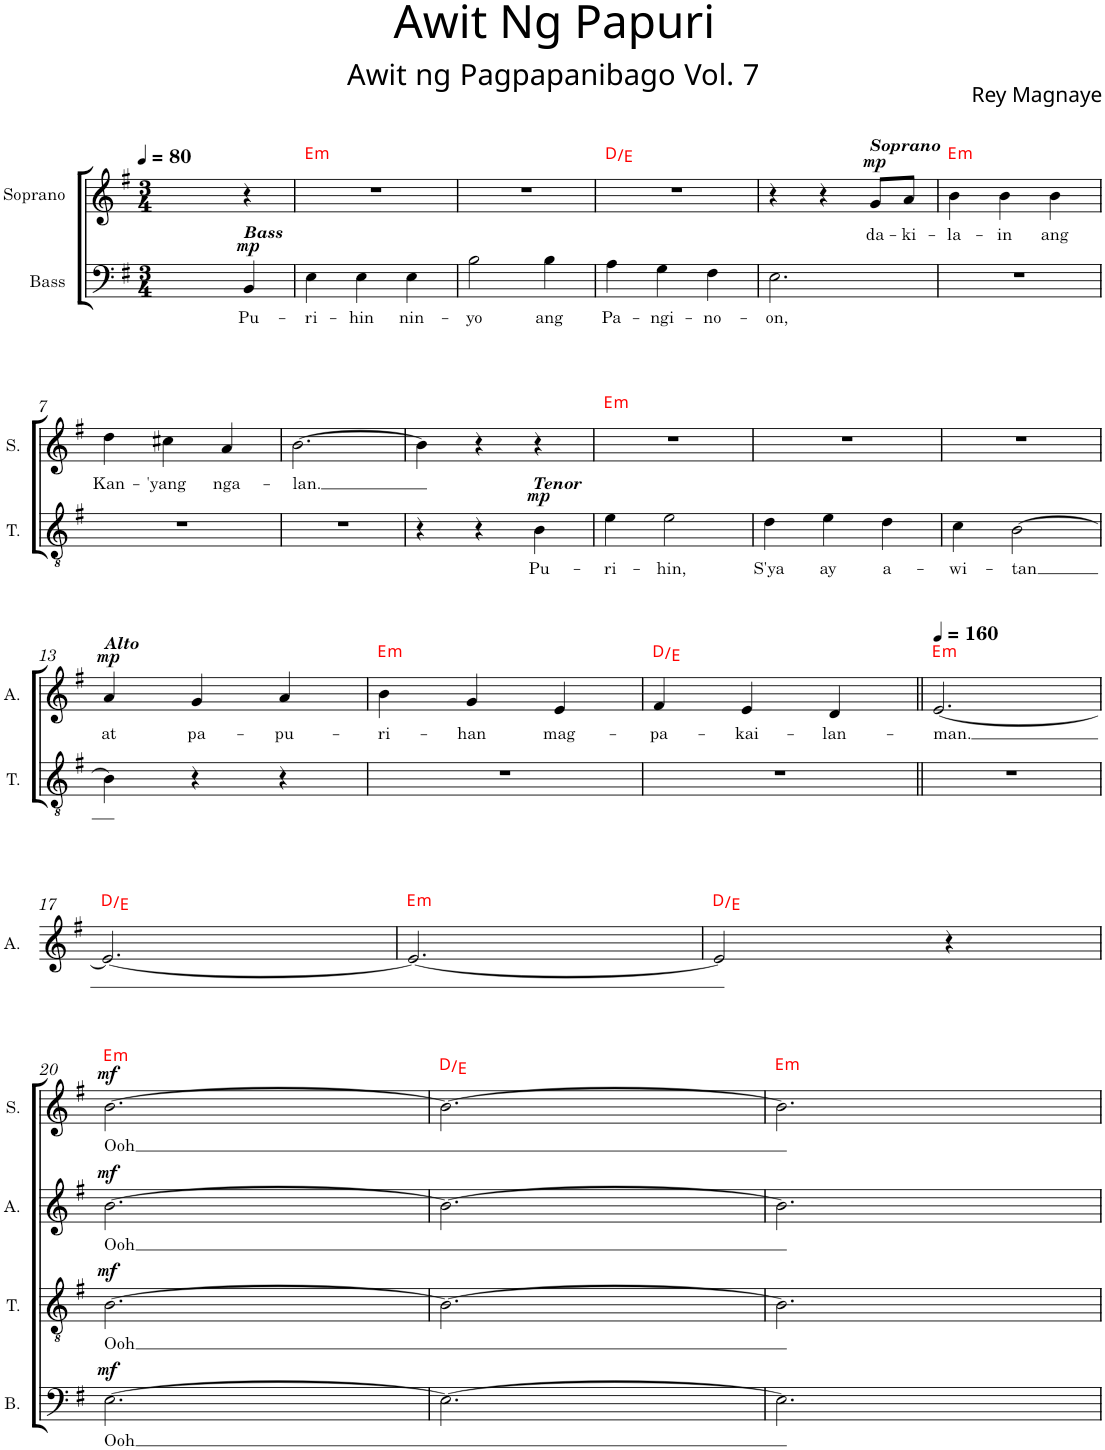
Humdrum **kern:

**kern	**text	**kern	**text	**kern	**text	**kern	**text	**dynam	**harte	**kern
*part2	*part2	*part2	*part2	*part2	*part2	*part2	*part2	*part2	*part2	*part1
*staff5	*staff5	*staff4	*staff4	*staff3	*staff3	*staff2	*staff2	*staff2/3/4/5	*	*staff1
*I"Soprano	*	*	*	*	*	*	*	*	*	*I"Cantor
*I'S.	*	*	*	*	*	*	*	*	*	*I'C.
*	*	*stria5	*	*stria5	*	*	*	*	*	*
*clefF4	*	*clefGv2	*	*clefG2	*	*clefG2	*	*	*	*clefF4
*k[f#]	*	*k[f#]	*	*k[f#]	*	*k[f#]	*	*	*	*k[f#]
*M3/4	*	*M3/4	*	*M3/4	*	*M3/4	*	*	*	*M3/4
*MM80	*	*MM80	*	*MM80	*	*MM80	*	*	*	*MM80
=1	=1	=1	=1	=1	=1	=1	=1	=1	=1	=1
2ryy	.	2.r	.	2.r	.	2ryy	.	.	.	2.r
!LO:TX:a:Bi:t=Bass	!	!	!	!	!	!	!	!	!	!
!	!LO:LY:b	!	!	!	!	!	!	!LO:DY:a=4	!	!
4BB/	Pu-	.	.	.	.	4r	.	mp	.	.
=2	=2	=2	=2	=2	=2	=2	=2	=2	=2	=2
!	!LO:LY:b	!	!	!	!	!	!	!	!LO:H:kt=m	!
4E\	-ri-	2.r	.	2.r	.	2.r	.	.	E:min	2.r
!	!LO:LY:b	!	!	!	!	!	!	!	!	!
4E\	-hin	.	.	.	.	.	.	.	.	.
!	!LO:LY:b	!	!	!	!	!	!	!	!	!
4E\	nin-	.	.	.	.	.	.	.	.	.
=3	=3	=3	=3	=3	=3	=3	=3	=3	=3	=3
!	!LO:LY:b	!	!	!	!	!	!	!	!	!
2B\	-yo	2.r	.	2.r	.	2.r	.	.	.	2.r
!	!LO:LY:b	!	!	!	!	!	!	!	!	!
4B\	ang	.	.	.	.	.	.	.	.	.
=4	=4	=4	=4	=4	=4	=4	=4	=4	=4	=4
!	!LO:LY:b	!	!	!	!	!	!	!	!	!
4A\	Pa-	2.r	.	2.r	.	2.r	.	.	D:maj/2	2.r
!	!LO:LY:b	!	!	!	!	!	!	!	!	!
4G\	-ngi-	.	.	.	.	.	.	.	.	.
!	!LO:LY:b	!	!	!	!	!	!	!	!	!
4F#\	-no-	.	.	.	.	.	.	.	.	.
=5	=5	=5	=5	=5	=5	=5	=5	=5	=5	=5
!	!LO:LY:b	!	!	!	!	!	!	!	!	!
2.E\	-on,	2.r	.	2.r	.	4r	.	.	.	2.r
.	.	.	.	.	.	4r	.	.	.	.
!	!	!	!	!	!	!LO:TX:a:Bi:t=Soprano	!	!	!	!
!	!	!	!	!	!	!	!LO:LY:b	!LO:DY:a	!	!
.	.	.	.	.	.	8g/L	da-	mp	.	.
!	!	!	!	!	!	!	!LO:LY:b	!	!	!
.	.	.	.	.	.	8a/J	-ki-	.	.	.
=6	=6	=6	=6	=6	=6	=6	=6	=6	=6	=6
!	!	!	!	!	!	!	!LO:LY:b	!	!LO:H:kt=m	!
2.r	.	2.r	.	2.r	.	4b\	-la-	.	E:min	2.r
!	!	!	!	!	!	!	!LO:LY:b	!	!	!
.	.	.	.	.	.	4b\	-in	.	.	.
!	!	!	!	!	!	!	!LO:LY:b	!	!	!
.	.	.	.	.	.	4b\	ang	.	.	.
!!LO:LB:g=z
=7	=7	=7	=7	=7	=7	=7	=7	=7	=7	=7
!	!	!	!	!	!	!	!LO:LY:b	!	!	!
2.r	.	2.r	.	2.r	.	4dd\	Kan-	.	.	2.r
!	!	!	!	!	!	!	!LO:LY:b	!	!	!
.	.	.	.	.	.	4cc#X\	-'yang	.	.	.
!	!	!	!	!	!	!	!LO:LY:b	!	!	!
.	.	.	.	.	.	4a/	nga-	.	.	.
=8	=8	=8	=8	=8	=8	=8	=8	=8	=8	=8
!	!	!	!	!	!	!	!LO:LY:b	!	!	!
2.r	.	2.r	.	2.r	.	[2.b\	-lan.	.	.	2.r
=9	=9	=9	=9	=9	=9	=9	=9	=9	=9	=9
2.r	.	4r	.	2.r	.	4b\]	.	.	.	2.r
.	.	4r	.	.	.	4r	.	.	.	.
!	!	!LO:TX:a:Bi:t=Tenor	!	!	!	!	!	!	!	!
!	!	!	!LO:LY:b	!	!	!	!	!LO:DY:a=3	!	!
.	.	4B\	Pu-	.	.	4r	.	mp	.	.
=10	=10	=10	=10	=10	=10	=10	=10	=10	=10	=10
!	!	!	!LO:LY:b	!	!	!	!	!	!LO:H:kt=m	!
2.r	.	4e\	-ri-	2.r	.	2.r	.	.	E:min	2.r
!	!	!	!LO:LY:b	!	!	!	!	!	!	!
.	.	2e\	-hin,	.	.	.	.	.	.	.
=11	=11	=11	=11	=11	=11	=11	=11	=11	=11	=11
!	!	!	!LO:LY:b	!	!	!	!	!	!	!
2.r	.	4d\	S'ya	2.r	.	2.r	.	.	.	2.r
!	!	!	!LO:LY:b	!	!	!	!	!	!	!
.	.	4e\	ay	.	.	.	.	.	.	.
!	!	!	!LO:LY:b	!	!	!	!	!	!	!
.	.	4d\	a-	.	.	.	.	.	.	.
=12	=12	=12	=12	=12	=12	=12	=12	=12	=12	=12
!	!	!	!LO:LY:b	!	!	!	!	!	!	!
2.r	.	4c\	-wi-	2.r	.	2.r	.	.	.	2.r
!	!	!	!LO:LY:b	!	!	!	!	!	!	!
.	.	[2B\	-tan	.	.	.	.	.	.	.
!!LO:LB:g=z
=13	=13	=13	=13	=13	=13	=13	=13	=13	=13	=13
!	!	!	!	!LO:TX:a:Bi:t=Alto	!	!	!	!	!	!
!	!	!	!	!	!LO:LY:b	!	!	!LO:DY:a=2	!	!
2.r	.	4B\]	.	4a/	at	2.r	.	mp	.	2.r
!	!	!	!	!	!LO:LY:b	!	!	!	!	!
.	.	4r	.	4g/	pa-	.	.	.	.	.
!	!	!	!	!	!LO:LY:b	!	!	!	!	!
.	.	4r	.	4a/	-pu-	.	.	.	.	.
=14	=14	=14	=14	=14	=14	=14	=14	=14	=14	=14
!	!	!	!	!	!LO:LY:b	!	!	!	!LO:H:kt=m	!
2.r	.	2.r	.	4b\	-ri-	2.r	.	.	E:min	2.r
!	!	!	!	!	!LO:LY:b	!	!	!	!	!
.	.	.	.	4g/	-han	.	.	.	.	.
!	!	!	!	!	!LO:LY:b	!	!	!	!	!
.	.	.	.	4e/	mag-	.	.	.	.	.
=15	=15	=15	=15	=15	=15	=15	=15	=15	=15	=15
!	!	!	!	!	!LO:LY:b	!	!	!	!	!
2.r	.	2.r	.	4f#/	-pa-	2.r	.	.	D:maj/2	2.r
!	!	!	!	!	!LO:LY:b	!	!	!	!	!
.	.	.	.	4e/	-kai-	.	.	.	.	.
!	!	!	!	!	!LO:LY:b	!	!	!	!	!
.	.	.	.	4d/	-lan-	.	.	.	.	.
=16||	=16||	=16||	=16||	=16||	=16||	=16||	=16||	=16||	=16||	=16||
*	*	*	*	*	*	*MM160	*	*	*	*MM160
!	!	!	!	!	!LO:LY:b	!	!	!	!LO:H:kt=m	!
2.r	.	2.r	.	[2.e/	-man.	2.r	.	.	E:min	2.r
!!LO:LB:g=z
=17	=17	=17	=17	=17	=17	=17	=17	=17	=17	=17
2.r	.	2.r	.	2.e/_	.	2.r	.	.	D:maj/2	2.r
=18	=18	=18	=18	=18	=18	=18	=18	=18	=18	=18
!	!	!	!	!	!	!	!	!	!LO:H:kt=m	!
2.r	.	2.r	.	2.e/_	.	2.r	.	.	E:min	2.r
=19	=19	=19	=19	=19	=19	=19	=19	=19	=19	=19
2.r	.	2.r	.	2e/]	.	2.r	.	.	D:maj/2	2.r
.	.	.	.	4r	.	.	.	.	.	.
!!LO:LB:g=z
=20	=20	=20	=20	=20	=20	=20	=20	=20	=20	=20
!	!LO:LY:b	!	!LO:LY:b	!	!LO:LY:b	!	!LO:LY:b	!LO:DY:a=4	!	!
!	!	!	!	!	!	!	!	!LO:DY:n=1:a=3	!	!
!	!	!	!	!	!	!	!	!LO:DY:n=2:a=2	!	!
!	!	!	!	!	!	!	!	!LO:DY:n=3:a	!LO:H:kt=m	!
[2.E\	Ooh	[2.B\	Ooh	[2.b\	Ooh	[2.b\	Ooh	mf mf mf mf	E:min	2.r
=21	=21	=21	=21	=21	=21	=21	=21	=21	=21	=21
2.E\_	.	2.B\_	.	2.b\_	.	2.b\_	.	.	D:maj/2	2.r
=22	=22	=22	=22	=22	=22	=22	=22	=22	=22	=22
!	!	!	!	!	!	!	!	!	!LO:H:kt=m	!
2.E\]	.	2.B\]	.	2.b\]	.	2.b\]	.	.	E:min	2.r
=	=	=	=	=	=	=	=	=	=	=
*-	*-	*-	*-	*-	*-	*-	*-	*-	*-	*-
